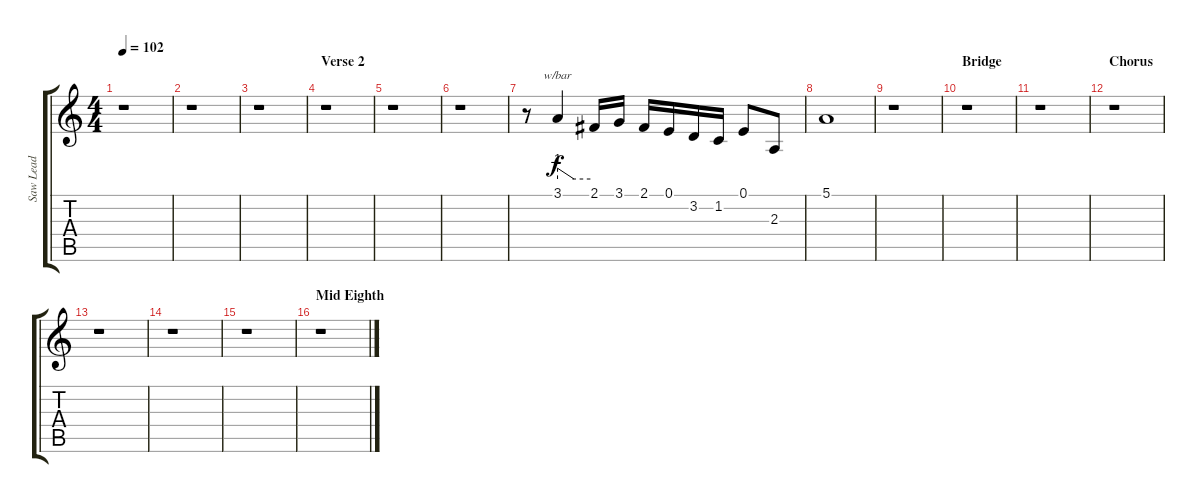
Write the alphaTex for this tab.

\track ("Saw Lead" "Saw Lead") {instrument lead2sawtooth}
\staff {score tabs}
\tuning (E4 B3 G3 D3 A2 E2) {hide}
\ts (4 4)
\tempo 102
\clef g2
\ks c
r.1{dy f} |
r.1 |
r.1 |
\section ("" "Verse 2")
r.1 |
r.1 |
r.1 |
r.8 3.1.4{tbe (custom default 0 4 30 0 60 0)} 2.1.16 3.1.16 2.1.16 0.1.16 3.2.16 1.2.16 0.1.8 2.3.8 |
5.1.1 |
r.1 |
\section ("" "Bridge")
r.1 |
r.1 |
\section ("" "Chorus")
r.1 |
r.1 |
r.1 |
r.1 |
\section ("" "Mid Eighth")
r.1
